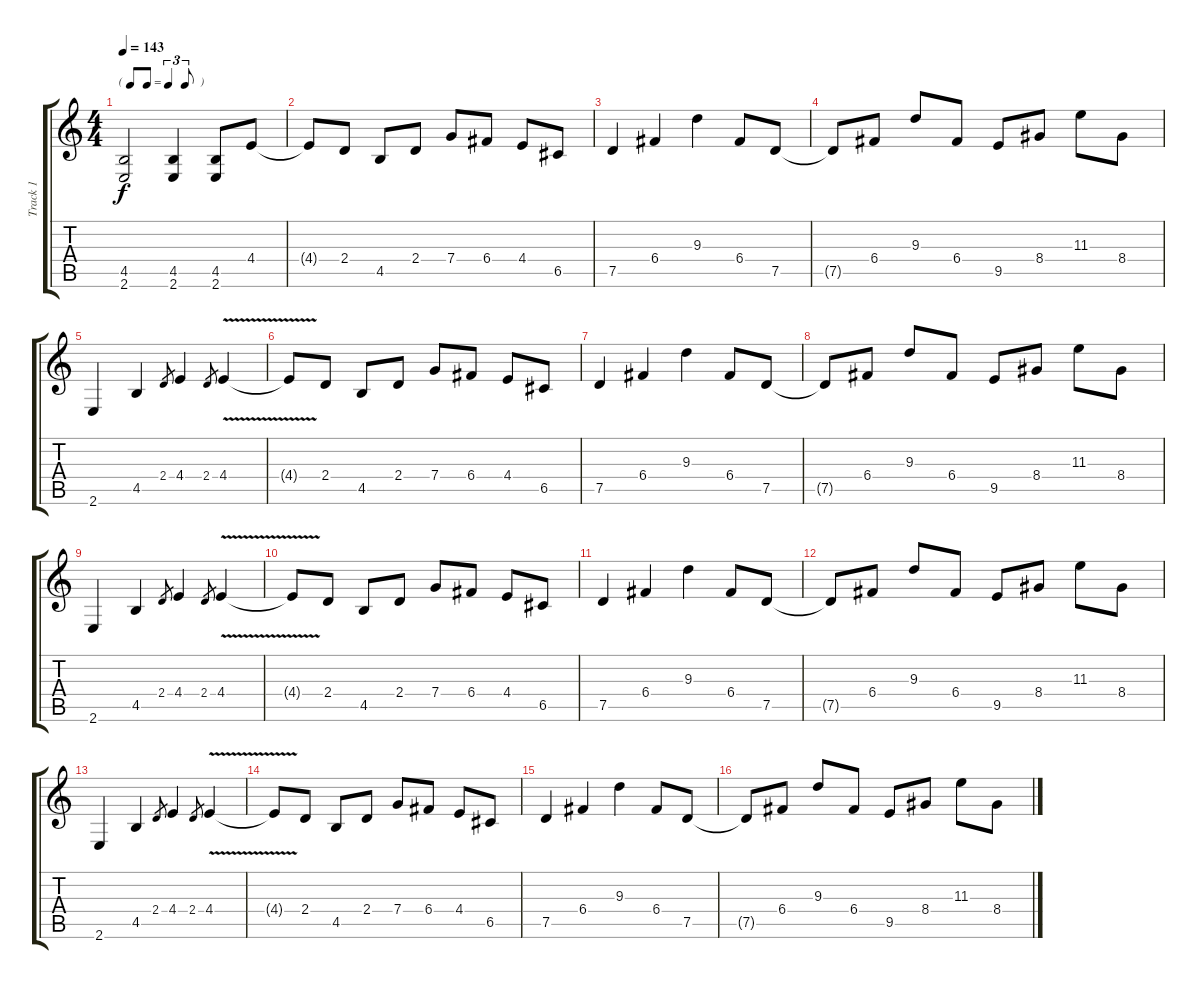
\track ("Track 1" "Track 1") {instrument distortionguitar}
\staff {score tabs}
\tuning (D4 A3 F3 C3 G2 D2) {hide}
\ts (4 4)
\tf triplet8th
\tempo 143
\clef g2
\ks c
(4.5 2.6).2{dy f} (4.5 2.6).4 (4.5 2.6).8 4.4.8 |
4.4{t}.8 2.4.8 4.5.8 2.4.8 7.4.8 6.4.8 4.4.8 6.5.8 |
7.5.4 6.4.4 9.3.4 6.4.8 7.5.8 |
7.5{t}.8 6.4.8 9.3.8 6.4.8 9.5.8 8.4.8 11.3.8 8.4.8 |
2.6.4 4.5.4 2.4.8{gr} 4.4.4 2.4.8{gr} 4.4{v}.4 |
4.4{t}.8 2.4.8 4.5.8 2.4.8 7.4.8 6.4.8 4.4.8 6.5.8 |
7.5.4 6.4.4 9.3.4 6.4.8 7.5.8 |
7.5{t}.8 6.4.8 9.3.8 6.4.8 9.5.8 8.4.8 11.3.8 8.4.8 |
2.6.4 4.5.4 2.4.8{gr} 4.4.4 2.4.8{gr} 4.4{v}.4 |
4.4{t}.8 2.4.8 4.5.8 2.4.8 7.4.8 6.4.8 4.4.8 6.5.8 |
7.5.4 6.4.4 9.3.4 6.4.8 7.5.8 |
7.5{t}.8 6.4.8 9.3.8 6.4.8 9.5.8 8.4.8 11.3.8 8.4.8 |
2.6.4 4.5.4 2.4.8{gr} 4.4.4 2.4.8{gr} 4.4{v}.4 |
4.4{t}.8 2.4.8 4.5.8 2.4.8 7.4.8 6.4.8 4.4.8 6.5.8 |
7.5.4 6.4.4 9.3.4 6.4.8 7.5.8 |
7.5{t}.8 6.4.8 9.3.8 6.4.8 9.5.8 8.4.8 11.3.8 8.4.8
